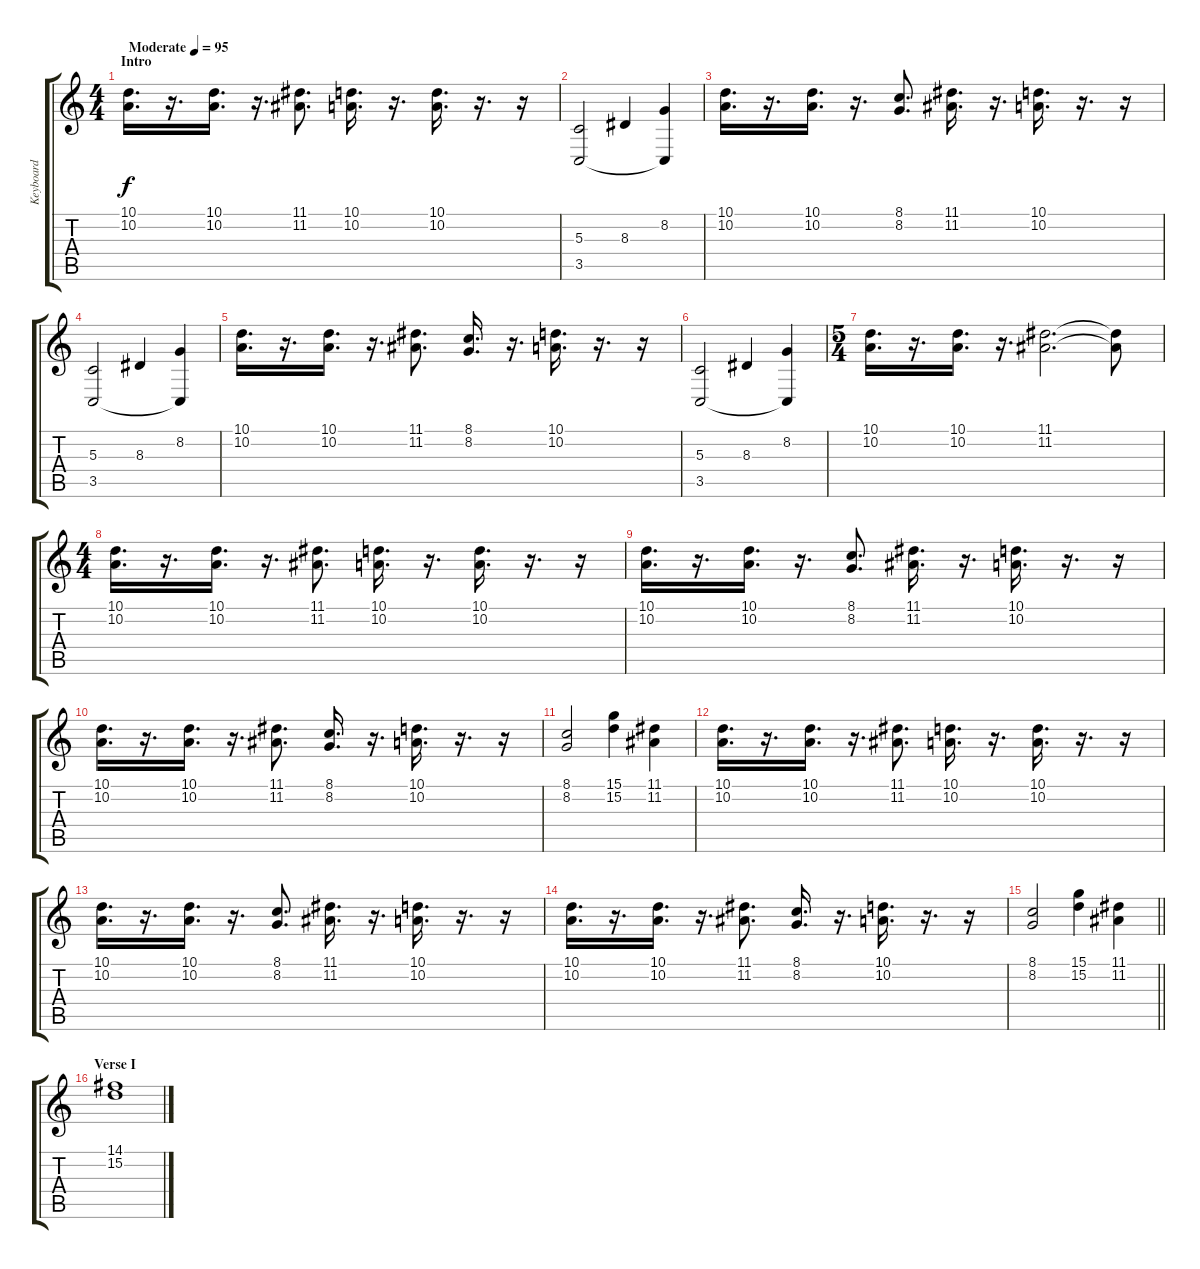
\track ("Keyboard" "Keyboard") {instrument stringensemble1}
\staff {score tabs}
\tuning (E4 B3 G3 D3 A2 E2) {hide}
\ts (4 4)
\section ("" "Intro")
\tempo (95 "Moderate")
\clef g2
\ks c
(10.1 10.2).16{d dy f instrument stringensemble1} r.16{d} (10.1 10.2).16{d} r.16{d} (11.1 11.2).8{d} (10.1 10.2).16{d} r.16{d} (10.1 10.2).16{d} r.16{d} r.16 |
(5.3 3.5).2{instrument pad2warm} 8.3.4 (8.2 3.5{t}).4 |
(10.1 10.2).16{d} r.16{d} (10.1 10.2).16{d} r.16{d} (8.1 8.2).8{d} (11.1 11.2).16{d} r.16{d} (10.1 10.2).16{d} r.16{d} r.16 |
(5.3 3.5).2{instrument pad2warm} 8.3.4 (8.2 3.5{t}).4 |
(10.1 10.2).16{d} r.16{d} (10.1 10.2).16{d} r.16{d} (11.1 11.2).8{d} (8.1 8.2).16{d} r.16{d} (10.1 10.2).16{d} r.16{d} r.16 |
(5.3 3.5).2{instrument pad2warm} 8.3.4 (8.2 3.5{t}).4 |
\ts (5 4)
(10.1 10.2).16{d instrument stringensemble1} r.16{d} (10.1 10.2).16{d} r.16{d} (11.1 11.2).2{d} (11.1{t} 11.2{t}).8 |
\ts (4 4)
(10.1 10.2).16{d} r.16{d} (10.1 10.2).16{d} r.16{d} (11.1 11.2).8{d} (10.1 10.2).16{d} r.16{d} (10.1 10.2).16{d} r.16{d} r.16 |
(10.1 10.2).16{d} r.16{d} (10.1 10.2).16{d} r.16{d} (8.1 8.2).8{d} (11.1 11.2).16{d} r.16{d} (10.1 10.2).16{d} r.16{d} r.16 |
(10.1 10.2).16{d} r.16{d} (10.1 10.2).16{d} r.16{d} (11.1 11.2).8{d} (8.1 8.2).16{d} r.16{d} (10.1 10.2).16{d} r.16{d} r.16 |
(8.1 8.2).2 (15.1 15.2).4 (11.1 11.2).4 |
(10.1 10.2).16{d} r.16{d} (10.1 10.2).16{d} r.16{d} (11.1 11.2).8{d} (10.1 10.2).16{d} r.16{d} (10.1 10.2).16{d} r.16{d} r.16 |
(10.1 10.2).16{d} r.16{d} (10.1 10.2).16{d} r.16{d} (8.1 8.2).8{d} (11.1 11.2).16{d} r.16{d} (10.1 10.2).16{d} r.16{d} r.16 |
(10.1 10.2).16{d} r.16{d} (10.1 10.2).16{d} r.16{d} (11.1 11.2).8{d} (8.1 8.2).16{d} r.16{d} (10.1 10.2).16{d} r.16{d} r.16 |
\barLineRight lightlight
(8.1 8.2).2 (15.1 15.2).4 (11.1 11.2).4 |
\section ("" "Verse I")
(14.1 15.2).1
